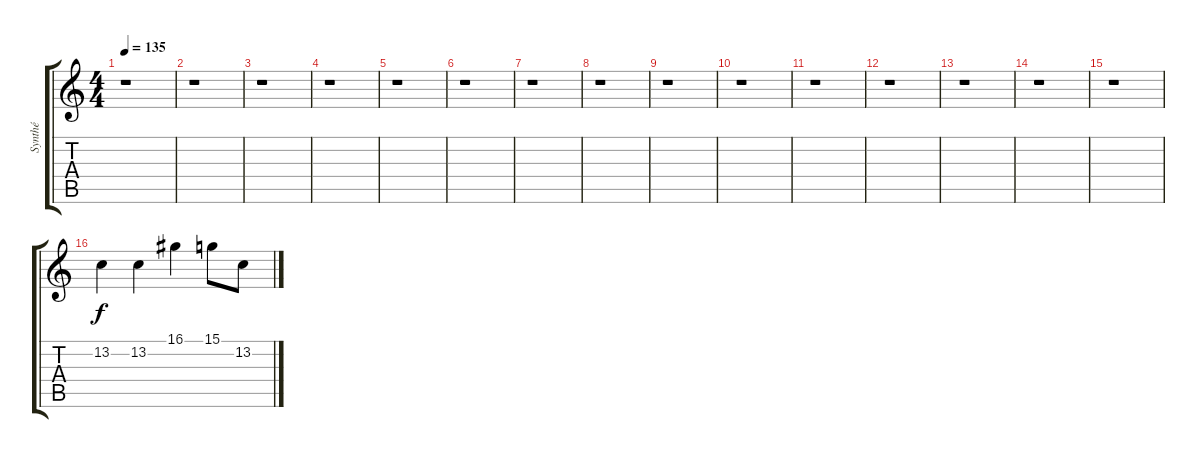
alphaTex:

\track ("Synthé" "Synthé") {instrument electricgrandpiano}
\staff {score tabs}
\tuning (E4 B3 G3 D3 A2 E2) {hide}
\ts (4 4)
\tempo 135
\clef g2
\ks c
r.1{dy f} |
r.1 |
r.1 |
r.1 |
r.1 |
r.1 |
r.1 |
r.1 |
r.1 |
r.1 |
r.1 |
r.1 |
r.1 |
r.1 |
r.1 |
13.2.4 13.2.4 16.1.4 15.1.8 13.2.8
